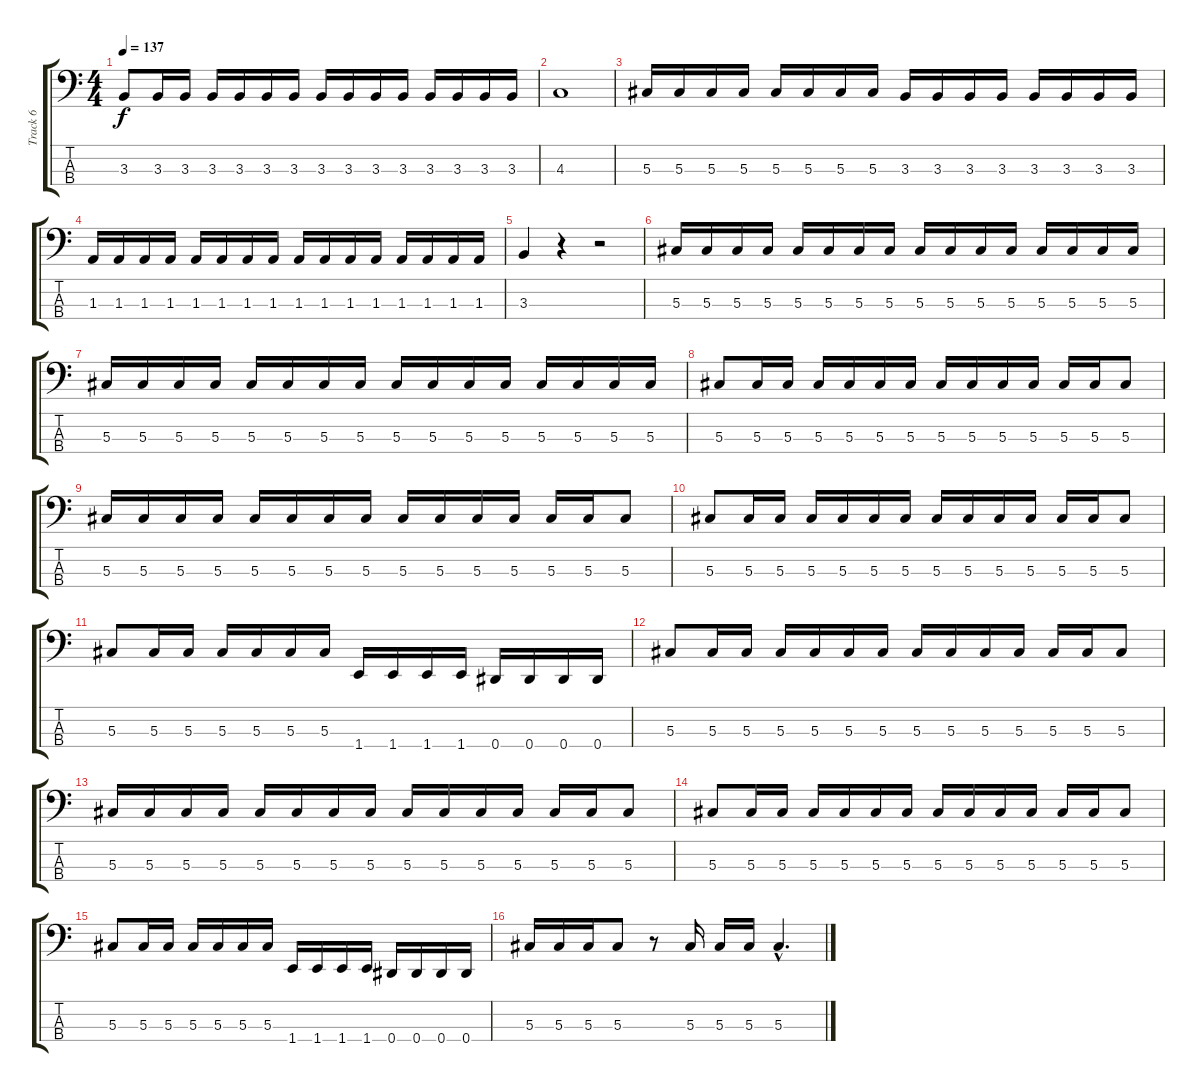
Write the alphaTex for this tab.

\track ("Track 6" "Track 6") {instrument electricbassfinger}
\staff {score tabs}
\tuning (Gb2 Db2 Ab1 Eb1) {hide}
\ts (4 4)
\tempo 137
\clef f4
\ks c
3.3.8{dy f} 3.3.16 3.3.16 3.3.16 3.3.16 3.3.16 3.3.16 3.3.16 3.3.16 3.3.16 3.3.16 3.3.16 3.3.16 3.3.16 3.3.16 |
4.3.1 |
5.3.16 5.3.16 5.3.16 5.3.16 5.3.16 5.3.16 5.3.16 5.3.16 3.3.16 3.3.16 3.3.16 3.3.16 3.3.16 3.3.16 3.3.16 3.3.16 |
1.3.16 1.3.16 1.3.16 1.3.16 1.3.16 1.3.16 1.3.16 1.3.16 1.3.16 1.3.16 1.3.16 1.3.16 1.3.16 1.3.16 1.3.16 1.3.16 |
3.3.4 r.4 r.2 |
5.3.16 5.3.16 5.3.16 5.3.16 5.3.16 5.3.16 5.3.16 5.3.16 5.3.16 5.3.16 5.3.16 5.3.16 5.3.16 5.3.16 5.3.16 5.3.16 |
5.3.16 5.3.16 5.3.16 5.3.16 5.3.16 5.3.16 5.3.16 5.3.16 5.3.16 5.3.16 5.3.16 5.3.16 5.3.16 5.3.16 5.3.16 5.3.16 |
5.3.8 5.3.16 5.3.16 5.3.16 5.3.16 5.3.16 5.3.16 5.3.16 5.3.16 5.3.16 5.3.16 5.3.16 5.3.16 5.3.8 |
5.3.16 5.3.16 5.3.16 5.3.16 5.3.16 5.3.16 5.3.16 5.3.16 5.3.16 5.3.16 5.3.16 5.3.16 5.3.16 5.3.16 5.3.8 |
5.3.8 5.3.16 5.3.16 5.3.16 5.3.16 5.3.16 5.3.16 5.3.16 5.3.16 5.3.16 5.3.16 5.3.16 5.3.16 5.3.8 |
5.3.8 5.3.16 5.3.16 5.3.16 5.3.16 5.3.16 5.3.16 1.4.16 1.4.16 1.4.16 1.4.16 0.4.16 0.4.16 0.4.16 0.4.16 |
5.3.8 5.3.16 5.3.16 5.3.16 5.3.16 5.3.16 5.3.16 5.3.16 5.3.16 5.3.16 5.3.16 5.3.16 5.3.16 5.3.8 |
5.3.16 5.3.16 5.3.16 5.3.16 5.3.16 5.3.16 5.3.16 5.3.16 5.3.16 5.3.16 5.3.16 5.3.16 5.3.16 5.3.16 5.3.8 |
5.3.8 5.3.16 5.3.16 5.3.16 5.3.16 5.3.16 5.3.16 5.3.16 5.3.16 5.3.16 5.3.16 5.3.16 5.3.16 5.3.8 |
5.3.8 5.3.16 5.3.16 5.3.16 5.3.16 5.3.16 5.3.16 1.4.16 1.4.16 1.4.16 1.4.16 0.4.16 0.4.16 0.4.16 0.4.16 |
5.3.16 5.3.16 5.3.16 5.3.8 r.8 5.3.16 5.3.16 5.3.16 5.3{hac}.4{d}
